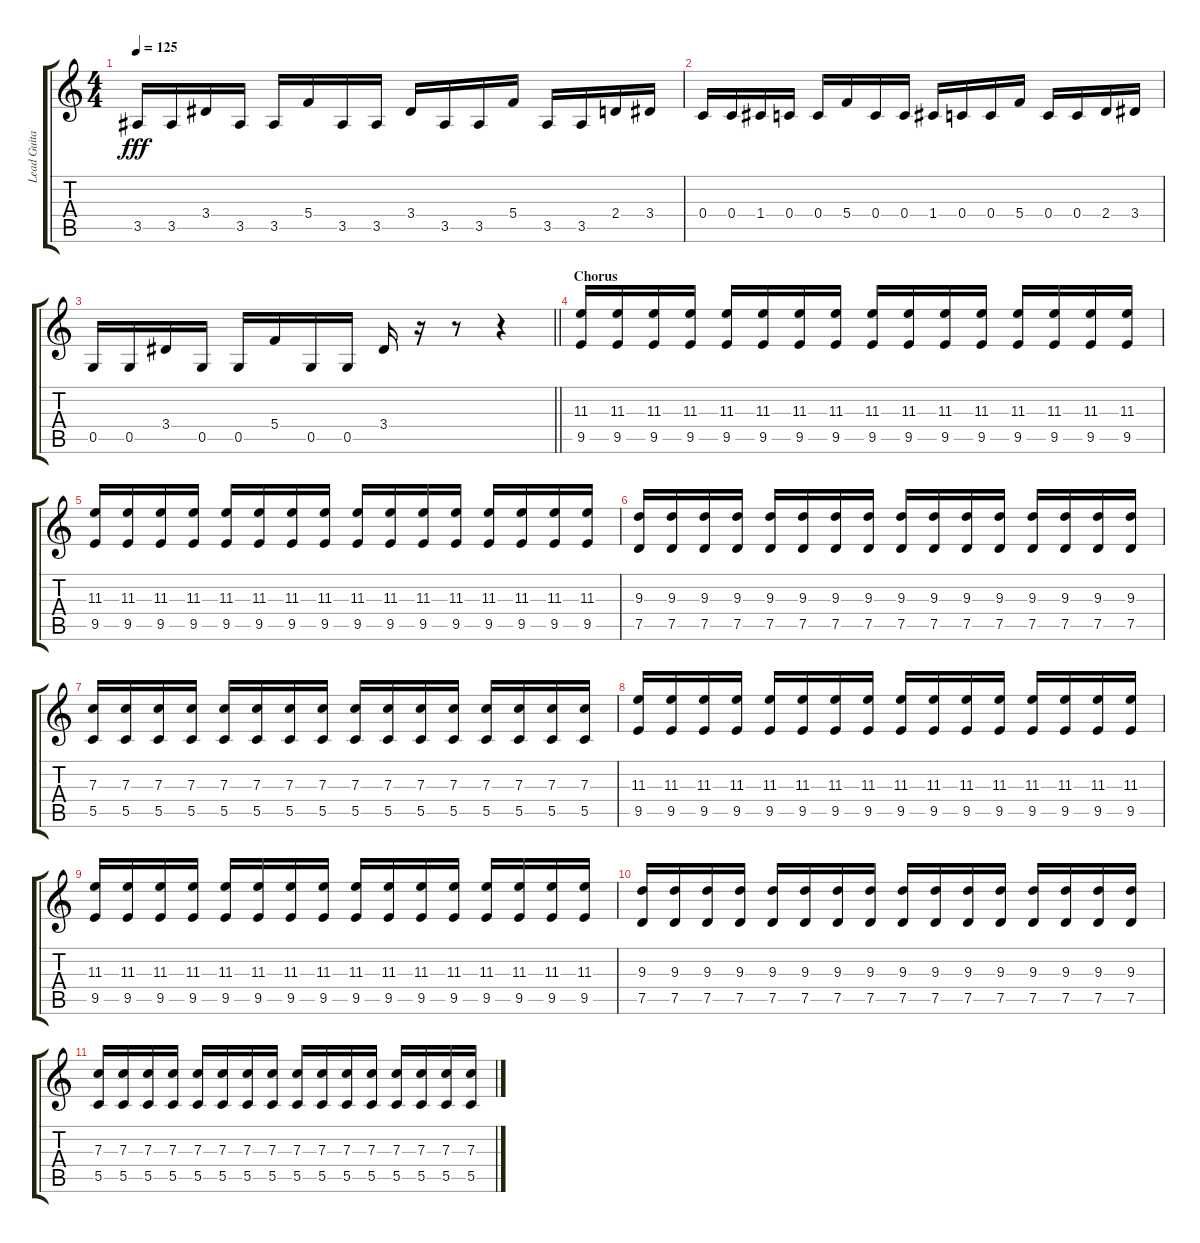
\track ("Lead Guitar" "Lead Guita") {instrument overdrivenguitar}
\staff {score tabs}
\tuning (D4 A3 F3 C3 G2 C2) {hide}
\ts (4 4)
\tempo 125
\clef g2
\ks c
3.5.16{dy fff} 3.5.16 3.4.16 3.5.16 3.5.16 5.4.16 3.5.16 3.5.16 3.4.16 3.5.16 3.5.16 5.4.16 3.5.16 3.5.16 2.4.16 3.4.16 |
0.4.16 0.4.16 1.4.16 0.4.16 0.4.16 5.4.16 0.4.16 0.4.16 1.4.16 0.4.16 0.4.16 5.4.16 0.4.16 0.4.16 2.4.16 3.4.16 |
\barLineRight lightlight
0.5.16 0.5.16 3.4.16 0.5.16 0.5.16 5.4.16 0.5.16 0.5.16 3.4.16 r.16 r.8 r.4 |
\section ("" "Chorus")
(11.3 9.5).16 (11.3 9.5).16 (11.3 9.5).16 (11.3 9.5).16 (11.3 9.5).16 (11.3 9.5).16 (11.3 9.5).16 (11.3 9.5).16 (11.3 9.5).16 (11.3 9.5).16 (11.3 9.5).16 (11.3 9.5).16 (11.3 9.5).16 (11.3 9.5).16 (11.3 9.5).16 (11.3 9.5).16 |
(11.3 9.5).16 (11.3 9.5).16 (11.3 9.5).16 (11.3 9.5).16 (11.3 9.5).16 (11.3 9.5).16 (11.3 9.5).16 (11.3 9.5).16 (11.3 9.5).16 (11.3 9.5).16 (11.3 9.5).16 (11.3 9.5).16 (11.3 9.5).16 (11.3 9.5).16 (11.3 9.5).16 (11.3 9.5).16 |
(9.3 7.5).16 (9.3 7.5).16 (9.3 7.5).16 (9.3 7.5).16 (9.3 7.5).16 (9.3 7.5).16 (9.3 7.5).16 (9.3 7.5).16 (9.3 7.5).16 (9.3 7.5).16 (9.3 7.5).16 (9.3 7.5).16 (9.3 7.5).16 (9.3 7.5).16 (9.3 7.5).16 (9.3 7.5).16 |
(7.3 5.5).16 (7.3 5.5).16 (7.3 5.5).16 (7.3 5.5).16 (7.3 5.5).16 (7.3 5.5).16 (7.3 5.5).16 (7.3 5.5).16 (7.3 5.5).16 (7.3 5.5).16 (7.3 5.5).16 (7.3 5.5).16 (7.3 5.5).16 (7.3 5.5).16 (7.3 5.5).16 (7.3 5.5).16 |
(11.3 9.5).16 (11.3 9.5).16 (11.3 9.5).16 (11.3 9.5).16 (11.3 9.5).16 (11.3 9.5).16 (11.3 9.5).16 (11.3 9.5).16 (11.3 9.5).16 (11.3 9.5).16 (11.3 9.5).16 (11.3 9.5).16 (11.3 9.5).16 (11.3 9.5).16 (11.3 9.5).16 (11.3 9.5).16 |
(11.3 9.5).16 (11.3 9.5).16 (11.3 9.5).16 (11.3 9.5).16 (11.3 9.5).16 (11.3 9.5).16 (11.3 9.5).16 (11.3 9.5).16 (11.3 9.5).16 (11.3 9.5).16 (11.3 9.5).16 (11.3 9.5).16 (11.3 9.5).16 (11.3 9.5).16 (11.3 9.5).16 (11.3 9.5).16 |
(9.3 7.5).16 (9.3 7.5).16 (9.3 7.5).16 (9.3 7.5).16 (9.3 7.5).16 (9.3 7.5).16 (9.3 7.5).16 (9.3 7.5).16 (9.3 7.5).16 (9.3 7.5).16 (9.3 7.5).16 (9.3 7.5).16 (9.3 7.5).16 (9.3 7.5).16 (9.3 7.5).16 (9.3 7.5).16 |
(7.3 5.5).16 (7.3 5.5).16 (7.3 5.5).16 (7.3 5.5).16 (7.3 5.5).16 (7.3 5.5).16 (7.3 5.5).16 (7.3 5.5).16 (7.3 5.5).16 (7.3 5.5).16 (7.3 5.5).16 (7.3 5.5).16 (7.3 5.5).16 (7.3 5.5).16 (7.3 5.5).16 (7.3 5.5).16
